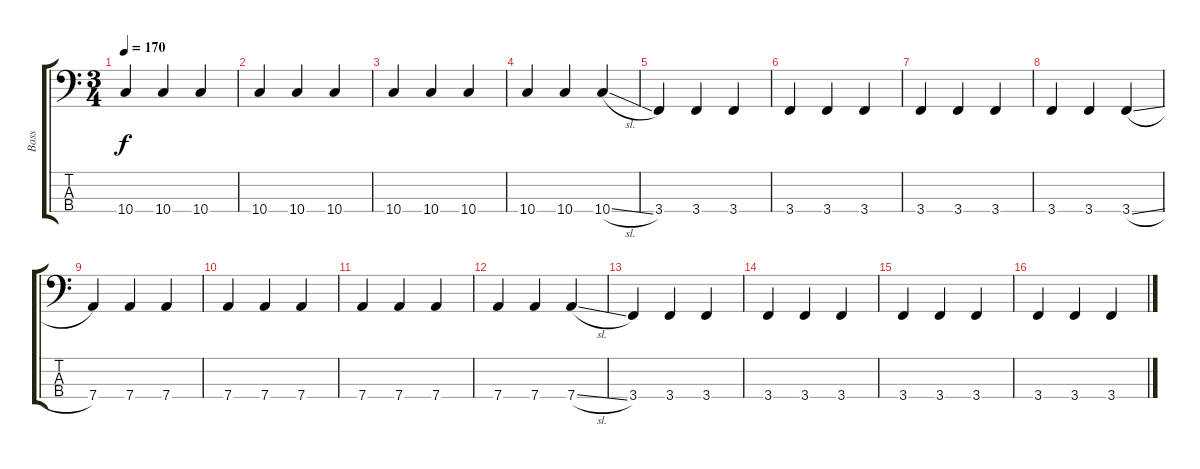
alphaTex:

\track ("Bass" "Bass") {instrument electricbassfinger}
\staff {score tabs}
\tuning (G2 D2 A1 D1) {hide}
\ts (3 4)
\tempo 170
\clef f4
\ks c
10.4.4{dy f} 10.4.4 10.4.4 |
10.4.4 10.4.4 10.4.4 |
10.4.4 10.4.4 10.4.4 |
10.4.4 10.4.4 10.4{sl}.4 |
3.4.4 3.4.4 3.4.4 |
3.4.4 3.4.4 3.4.4 |
3.4.4 3.4.4 3.4.4 |
3.4.4 3.4.4 3.4{sl}.4 |
7.4.4 7.4.4 7.4.4 |
7.4.4 7.4.4 7.4.4 |
7.4.4 7.4.4 7.4.4 |
7.4.4 7.4.4 7.4{sl}.4 |
3.4.4 3.4.4 3.4.4 |
3.4.4 3.4.4 3.4.4 |
3.4.4 3.4.4 3.4.4 |
3.4.4 3.4.4 3.4.4
